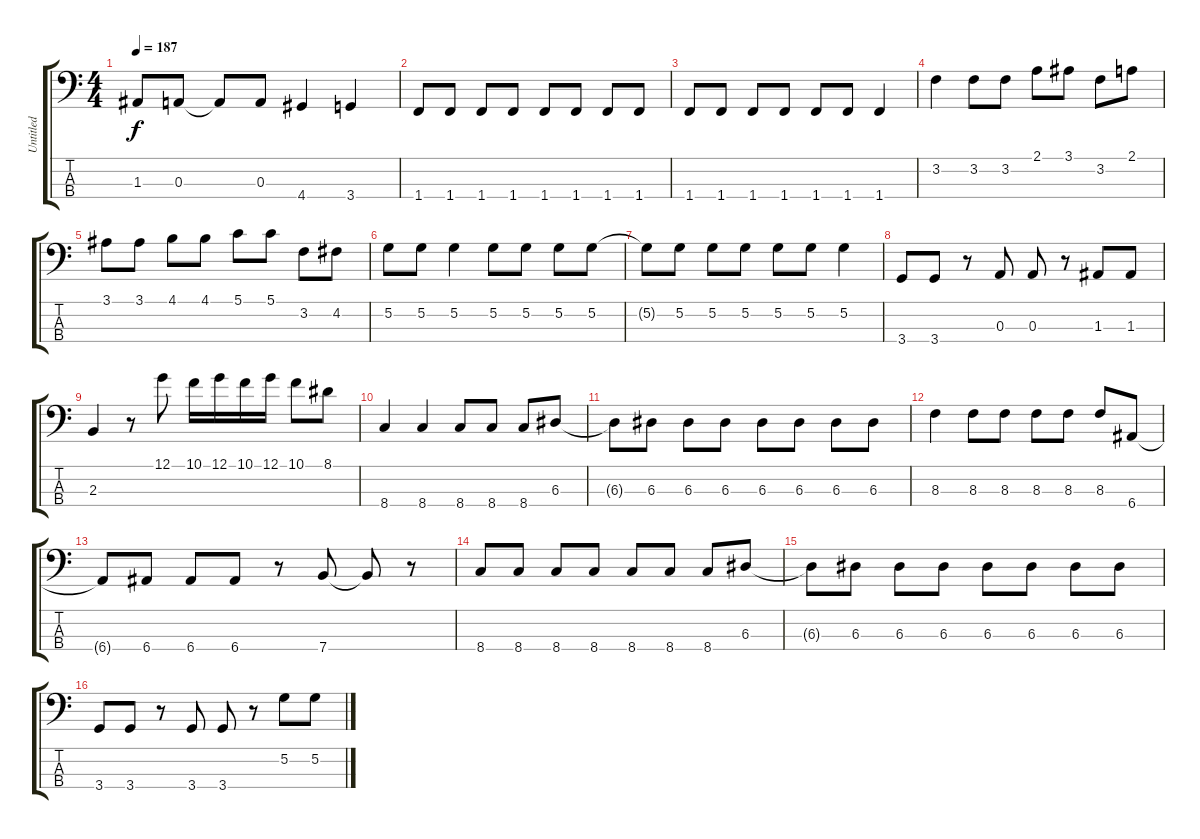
\track ("Untitled" "Untitled") {instrument electricbassfinger}
\staff {score tabs}
\tuning (G2 D2 A1 E1) {hide}
\ts (4 4)
\tempo 187
\clef f4
\ks c
1.3.8{dy f} 0.3.8 0.3{t}.8 0.3.8 4.4.4 3.4.4 |
1.4.8 1.4.8 1.4.8 1.4.8 1.4.8 1.4.8 1.4.8 1.4.8 |
1.4.8 1.4.8 1.4.8 1.4.8 1.4.8 1.4.8 1.4.4 |
3.2.4 3.2.8 3.2.8 2.1.8 3.1.8 3.2.8 2.1.8 |
3.1.8 3.1.8 4.1.8 4.1.8 5.1.8 5.1.8 3.2.8 4.2.8 |
5.2.8 5.2.8 5.2.4 5.2.8 5.2.8 5.2.8 5.2.8 |
5.2{t}.8 5.2.8 5.2.8 5.2.8 5.2.8 5.2.8 5.2.4 |
3.4.8 3.4.8 r.8 0.3.8 0.3.8 r.8 1.3.8 1.3.8 |
2.3.4 r.8 12.1.8 10.1.16 12.1.16 10.1.16 12.1.16 10.1.8 8.1.8 |
8.4.4 8.4.4 8.4.8 8.4.8 8.4.8 6.3.8 |
6.3{t}.8 6.3.8 6.3.8 6.3.8 6.3.8 6.3.8 6.3.8 6.3.8 |
8.3.4 8.3.8 8.3.8 8.3.8 8.3.8 8.3.8 6.4.8 |
6.4{t}.8 6.4.8 6.4.8 6.4.8 r.8 7.4.8 7.4{t}.8 r.8 |
8.4.8 8.4.8 8.4.8 8.4.8 8.4.8 8.4.8 8.4.8 6.3.8 |
6.3{t}.8 6.3.8 6.3.8 6.3.8 6.3.8 6.3.8 6.3.8 6.3.8 |
3.4.8 3.4.8 r.8 3.4.8 3.4.8 r.8 5.2.8 5.2.8
